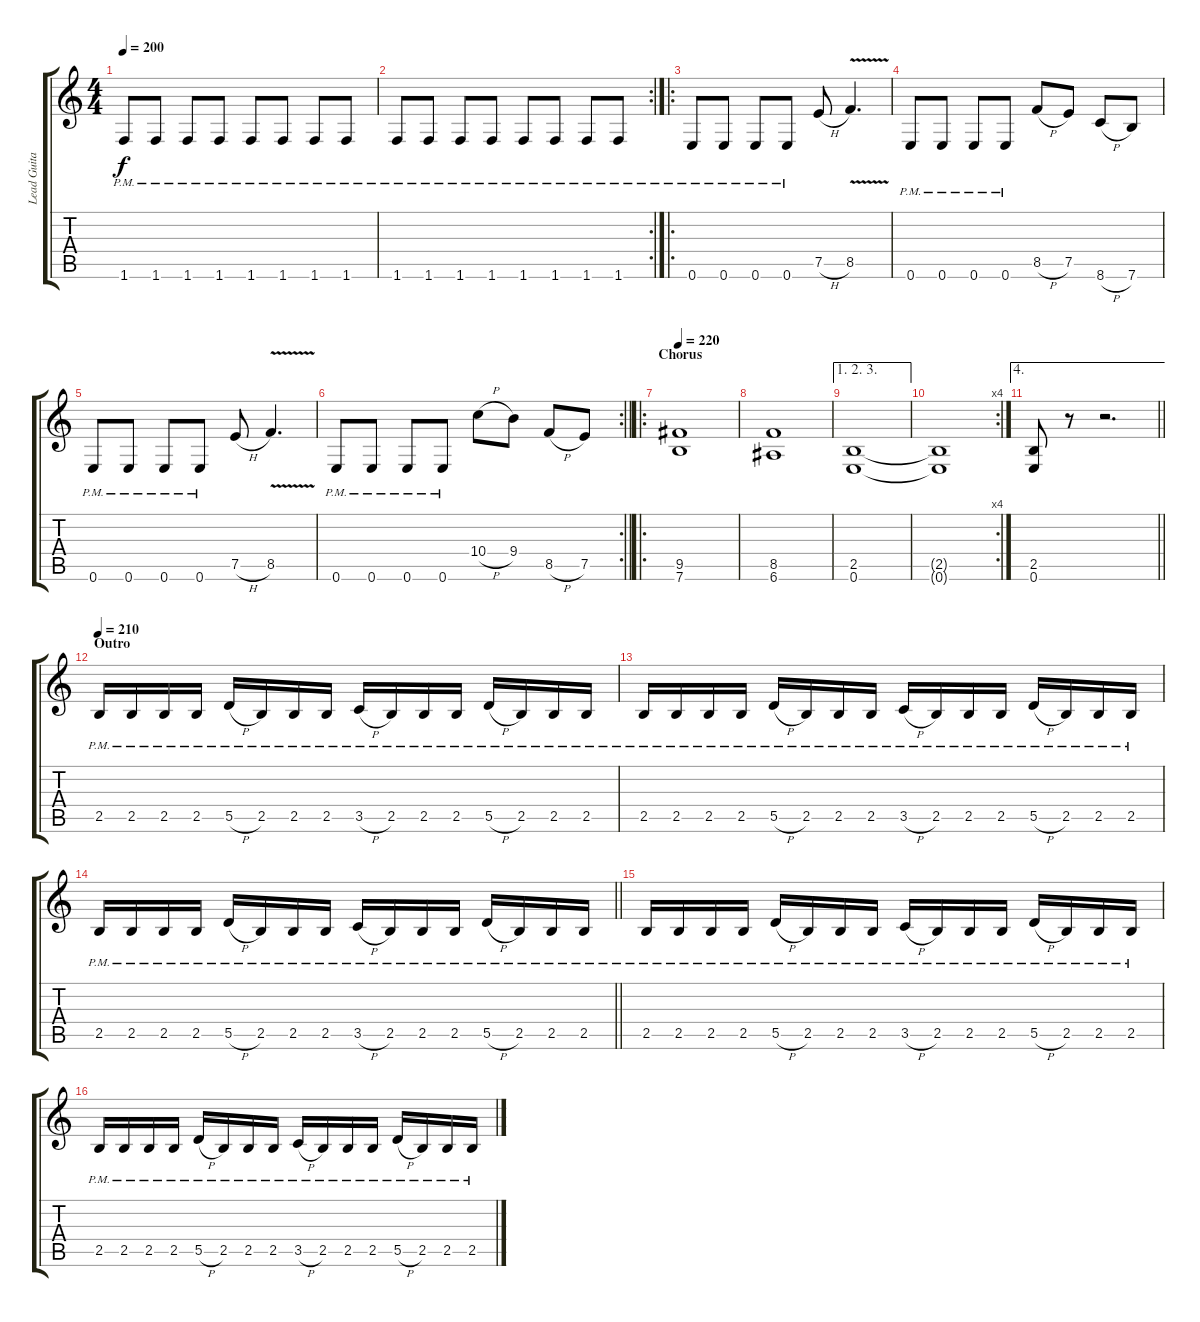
\track ("Lead Guitar" "Lead Guita") {instrument distortionguitar}
\staff {score tabs}
\tuning (E4 B3 G3 D3 A2 E2) {hide}
\ts (4 4)
\tempo 200
\clef g2
\ks c
1.6{pm}.8{dy f} 1.6{pm}.8 1.6{pm}.8 1.6{pm}.8 1.6{pm}.8 1.6{pm}.8 1.6{pm}.8 1.6{pm}.8 |
\rc 2
1.6{pm}.8 1.6{pm}.8 1.6{pm}.8 1.6{pm}.8 1.6{pm}.8 1.6{pm}.8 1.6{pm}.8 1.6{pm}.8 |
\ro
0.6{pm}.8 0.6{pm}.8 0.6{pm}.8 0.6{pm}.8 7.5{h}.8 8.5{v}.4{d} |
0.6{pm}.8 0.6{pm}.8 0.6{pm}.8 0.6{pm}.8 8.5{h}.8 7.5.8 8.6{h}.8 7.6.8 |
0.6{pm}.8 0.6{pm}.8 0.6{pm}.8 0.6{pm}.8 7.5{h}.8 8.5{v}.4{d} |
\rc 2
\barLineRight lightlight
0.6{pm}.8 0.6{pm}.8 0.6{pm}.8 0.6{pm}.8 10.4{h}.8 9.4.8 8.5{h}.8 7.5.8 |
\ro
\section ("" "Chorus")
\tempo 220
(9.5 7.6).1 |
(8.5 6.6).1 |
\ae (1 2 3)
(2.5 0.6).1 |
\rc 4
(2.5{t} 0.6{t}).1 |
\ae 4
\barLineRight lightlight
(2.5 0.6).8 r.8 r.2{d} |
\section ("" "Outro")
\tempo 210
2.5{pm}.16 2.5{pm}.16 2.5{pm}.16 2.5{pm}.16 5.5{h pm}.16 2.5{pm}.16 2.5{pm}.16 2.5{pm}.16 3.5{h pm}.16 2.5{pm}.16 2.5{pm}.16 2.5{pm}.16 5.5{h pm}.16 2.5{pm}.16 2.5{pm}.16 2.5{pm}.16 |
2.5{pm}.16 2.5{pm}.16 2.5{pm}.16 2.5{pm}.16 5.5{h pm}.16 2.5{pm}.16 2.5{pm}.16 2.5{pm}.16 3.5{h pm}.16 2.5{pm}.16 2.5{pm}.16 2.5{pm}.16 5.5{h pm}.16 2.5{pm}.16 2.5{pm}.16 2.5{pm}.16 |
\barLineRight lightlight
2.5{pm}.16 2.5{pm}.16 2.5{pm}.16 2.5{pm}.16 5.5{h pm}.16 2.5{pm}.16 2.5{pm}.16 2.5{pm}.16 3.5{h pm}.16 2.5{pm}.16 2.5{pm}.16 2.5{pm}.16 5.5{h pm}.16 2.5{pm}.16 2.5{pm}.16 2.5{pm}.16 |
2.5{pm}.16 2.5{pm}.16 2.5{pm}.16 2.5{pm}.16 5.5{h pm}.16 2.5{pm}.16 2.5{pm}.16 2.5{pm}.16 3.5{h pm}.16 2.5{pm}.16 2.5{pm}.16 2.5{pm}.16 5.5{h pm}.16 2.5{pm}.16 2.5{pm}.16 2.5{pm}.16 |
2.5{pm}.16 2.5{pm}.16 2.5{pm}.16 2.5{pm}.16 5.5{h pm}.16 2.5{pm}.16 2.5{pm}.16 2.5{pm}.16 3.5{h pm}.16 2.5{pm}.16 2.5{pm}.16 2.5{pm}.16 5.5{h pm}.16 2.5{pm}.16 2.5{pm}.16 2.5{pm}.16
